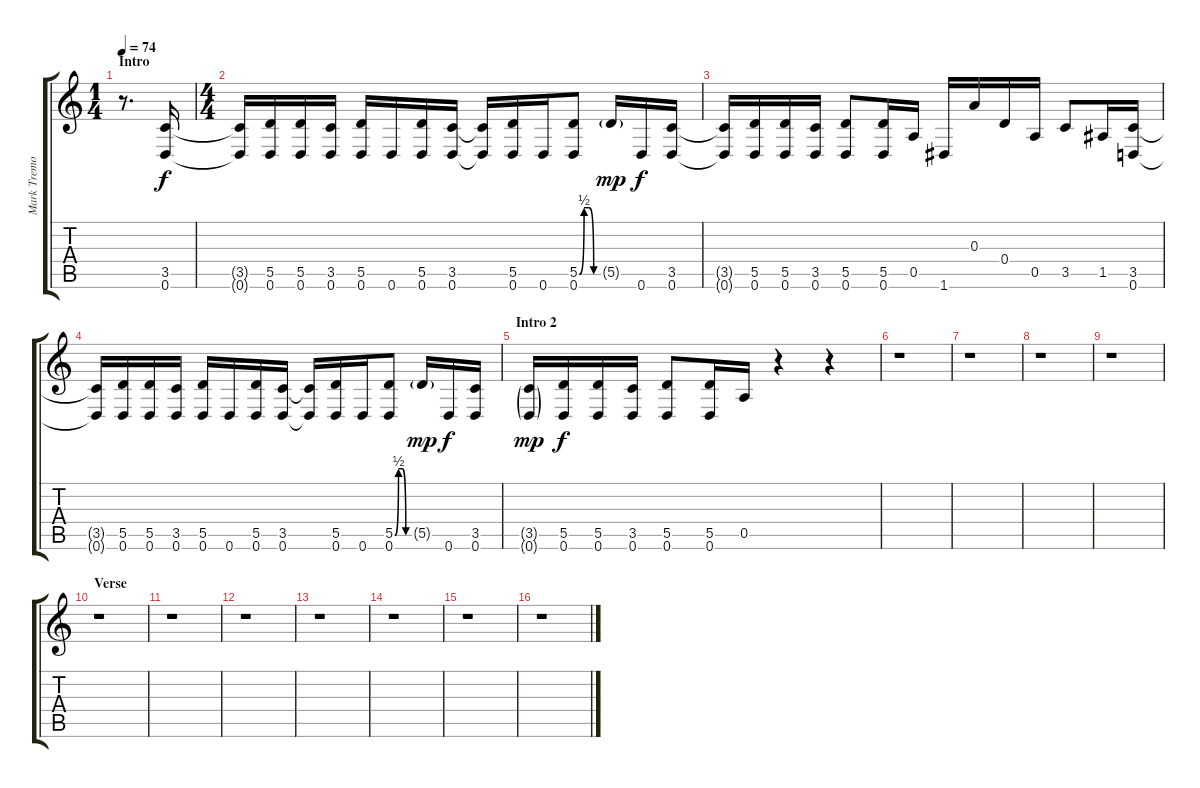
\track ("Mark Tremonti" "Mark Tremo") {instrument electricguitarclean}
\staff {score tabs}
\tuning (D4 D4 A3 D3 A2 D2) {hide}
\ts (1 4)
\section ("" "Intro")
\tempo 74
\clef g2
\ks c
r.8{d dy f instrument electricguitarclean} (3.5 0.6).16 |
\ts (4 4)
(3.5{t} 0.6{t}).16 (5.5 0.6).16 (5.5 0.6).16 (3.5 0.6).16 (5.5 0.6).16 0.6.16 (5.5 0.6).16 (3.5 0.6).16 (3.5{t} 0.6{t}).16 (5.5 0.6).16 0.6.16 (5.5{be (custom 0 0 15 2 30 2 45 0 60 0)} 0.6).8 5.5{g}.16{dy mp} 0.6.16{dy f} (3.5 0.6).16 |
(3.5{t} 0.6{t}).16 (5.5 0.6).16 (5.5 0.6).16 (3.5 0.6).16 (5.5 0.6).8 (5.5 0.6).16 0.5.16 1.6.16 0.3.16 0.4.16 0.5.16 3.5.8 1.5.16 (3.5 0.6).16 |
(3.5{t} 0.6{t}).16 (5.5 0.6).16 (5.5 0.6).16 (3.5 0.6).16 (5.5 0.6).16 0.6.16 (5.5 0.6).16 (3.5 0.6).16 (3.5{t} 0.6{t}).16 (5.5 0.6).16 0.6.16 (5.5{be (custom 0 0 15 2 30 2 45 0 60 0)} 0.6).8 5.5{g}.16{dy mp} 0.6.16{dy f} (3.5 0.6).16 |
\section ("" "Intro 2")
(3.5{g} 0.6{g}).16{dy mp} (5.5 0.6).16{dy f} (5.5 0.6).16 (3.5 0.6).16 (5.5 0.6).8 (5.5 0.6).16 0.5.16 r.4 r.4 |
r.1 |
r.1 |
r.1 |
r.1 |
\section ("" "Verse")
r.1 |
r.1 |
r.1 |
r.1 |
r.1 |
r.1 |
r.1
